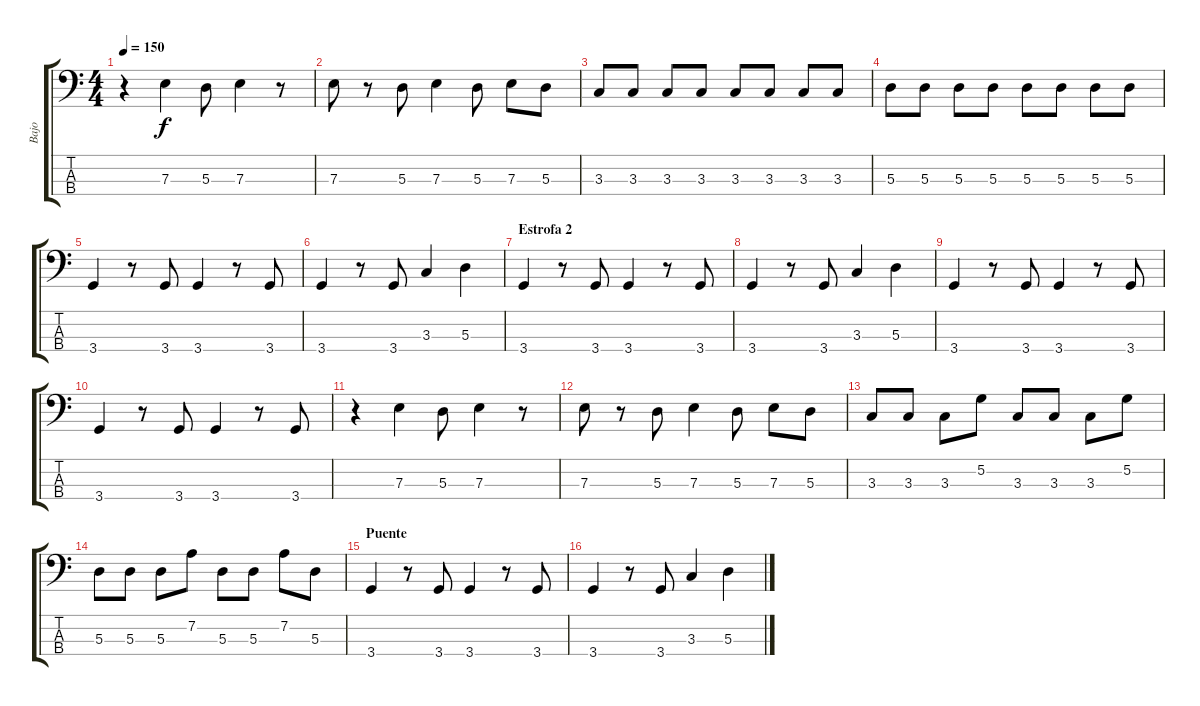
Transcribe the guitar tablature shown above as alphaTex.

\track ("Bajo" "Bajo") {instrument electricbassfinger}
\staff {score tabs}
\tuning (G2 D2 A1 E1) {hide}
\ts (4 4)
\tempo 150
\clef f4
\ks c
r.4{dy f} 7.3.4 5.3.8 7.3.4 r.8 |
7.3.8 r.8 5.3.8 7.3.4 5.3.8 7.3.8 5.3.8 |
3.3.8 3.3.8 3.3.8 3.3.8 3.3.8 3.3.8 3.3.8 3.3.8 |
5.3.8 5.3.8 5.3.8 5.3.8 5.3.8 5.3.8 5.3.8 5.3.8 |
3.4.4 r.8 3.4.8 3.4.4 r.8 3.4.8 |
3.4.4 r.8 3.4.8 3.3.4 5.3.4 |
\section ("" "Estrofa 2")
3.4.4 r.8 3.4.8 3.4.4 r.8 3.4.8 |
3.4.4 r.8 3.4.8 3.3.4 5.3.4 |
3.4.4 r.8 3.4.8 3.4.4 r.8 3.4.8 |
3.4.4 r.8 3.4.8 3.4.4 r.8 3.4.8 |
r.4 7.3.4 5.3.8 7.3.4 r.8 |
7.3.8 r.8 5.3.8 7.3.4 5.3.8 7.3.8 5.3.8 |
3.3.8 3.3.8 3.3.8 5.2.8 3.3.8 3.3.8 3.3.8 5.2.8 |
5.3.8 5.3.8 5.3.8 7.2.8 5.3.8 5.3.8 7.2.8 5.3.8 |
\section ("" "Puente")
3.4.4 r.8 3.4.8 3.4.4 r.8 3.4.8 |
3.4.4 r.8 3.4.8 3.3.4 5.3.4
